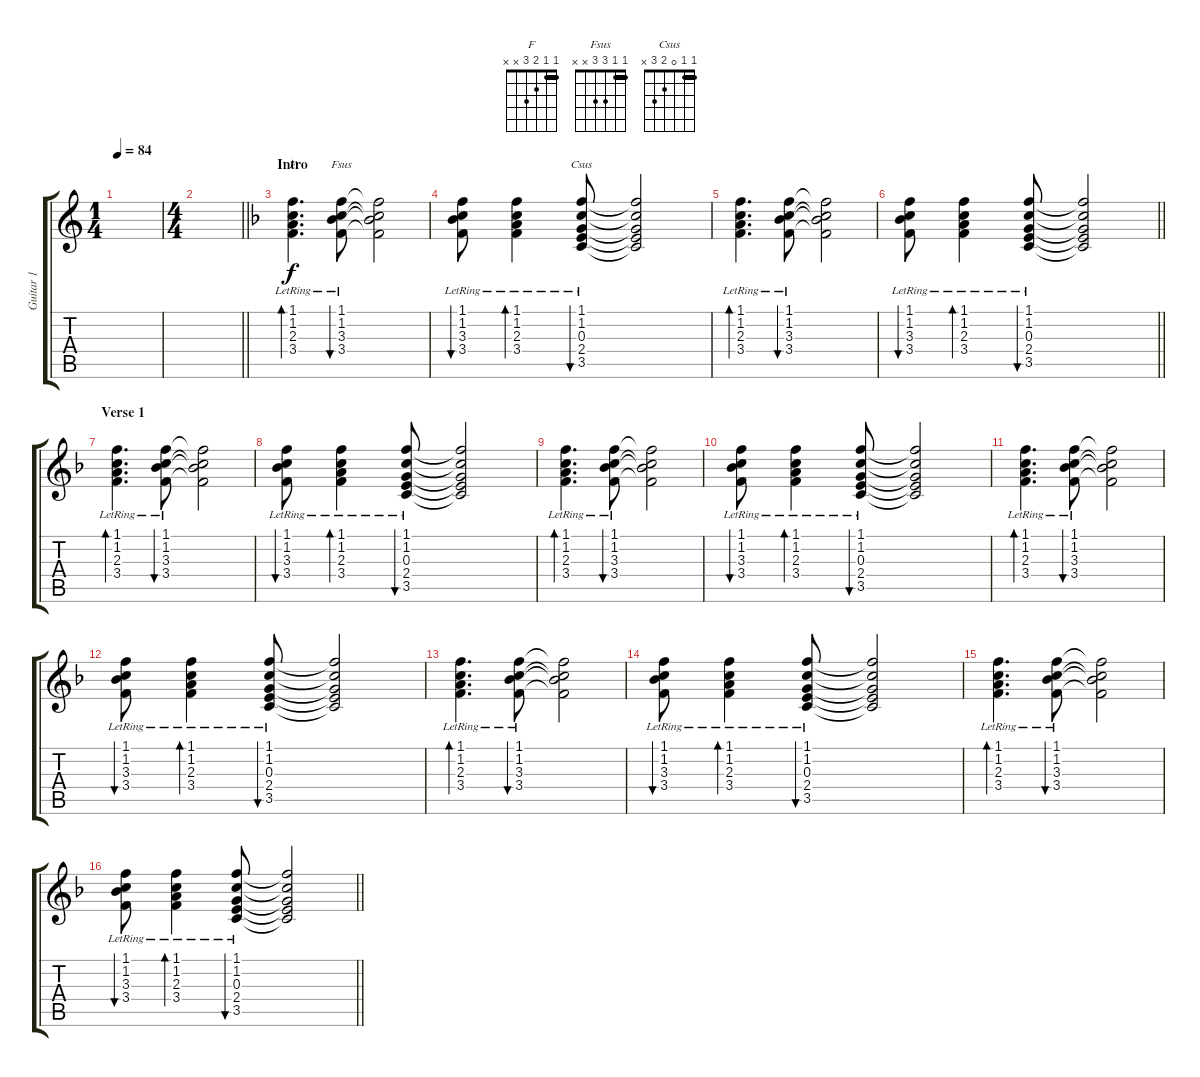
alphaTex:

\track ("Guitar 1" "Guitar 1") {mute instrument acousticguitarnylon}
\staff {score tabs}
\tuning (E4 B3 G3 D3 A2 E2) {hide}
\chord ("F" 1 1 2 3 x x) {barre 1}
\chord ("Fsus" 1 1 3 3 x x) {barre 1}
\chord ("Csus" 1 1 0 2 3 x) {barre 1}
\ts (1 4)
\tempo 84
\clef g2
\ks c
|
\ts (4 4)
\barLineRight lightlight
|
\section ("" "Intro")
\ks f
(1.1{lr} 1.2{lr} 2.3{lr} 3.4{lr}).4{d bd 120 ch "F"} (1.1{lr} 1.2{lr} 3.3{lr} 3.4{lr}).8{bu 120 ch "Fsus"} (1.1{t} 1.2{t} 3.3{t} 3.4{t}).2 |
(1.1{lr} 1.2{lr} 3.3{lr} 3.4{lr}).8{bu 120} (1.1{lr} 1.2{lr} 2.3{lr} 3.4{lr}).4{bd 120} (1.1{lr} 1.2{lr} 0.3{lr} 2.4{lr} 3.5{lr}).8{bu 60 ch "Csus"} (1.1{t} 1.2{t} 0.3{t} 2.4{t} 3.5{t}).2 |
(1.1{lr} 1.2{lr} 2.3{lr} 3.4{lr}).4{d bd 120} (1.1{lr} 1.2{lr} 3.3{lr} 3.4{lr}).8{bu 120} (1.1{t} 1.2{t} 3.3{t} 3.4{t}).2 |
\barLineRight lightlight
(1.1{lr} 1.2{lr} 3.3{lr} 3.4{lr}).8{bu 120} (1.1{lr} 1.2{lr} 2.3{lr} 3.4{lr}).4{bd 120} (1.1{lr} 1.2{lr} 0.3{lr} 2.4{lr} 3.5{lr}).8{bu 60} (1.1{t} 1.2{t} 0.3{t} 2.4{t} 3.5{t}).2 |
\section ("" "Verse 1")
(1.1{lr} 1.2{lr} 2.3{lr} 3.4{lr}).4{d bd 120} (1.1{lr} 1.2{lr} 3.3{lr} 3.4{lr}).8{bu 120} (1.1{t} 1.2{t} 3.3{t} 3.4{t}).2 |
(1.1{lr} 1.2{lr} 3.3{lr} 3.4{lr}).8{bu 120} (1.1{lr} 1.2{lr} 2.3{lr} 3.4{lr}).4{bd 120} (1.1{lr} 1.2{lr} 0.3{lr} 2.4{lr} 3.5{lr}).8{bu 60} (1.1{t} 1.2{t} 0.3{t} 2.4{t} 3.5{t}).2 |
(1.1{lr} 1.2{lr} 2.3{lr} 3.4{lr}).4{d bd 120} (1.1{lr} 1.2{lr} 3.3{lr} 3.4{lr}).8{bu 120} (1.1{t} 1.2{t} 3.3{t} 3.4{t}).2 |
(1.1{lr} 1.2{lr} 3.3{lr} 3.4{lr}).8{bu 120} (1.1{lr} 1.2{lr} 2.3{lr} 3.4{lr}).4{bd 120} (1.1{lr} 1.2{lr} 0.3{lr} 2.4{lr} 3.5{lr}).8{bu 60} (1.1{t} 1.2{t} 0.3{t} 2.4{t} 3.5{t}).2 |
(1.1{lr} 1.2{lr} 2.3{lr} 3.4{lr}).4{d bd 120} (1.1{lr} 1.2{lr} 3.3{lr} 3.4{lr}).8{bu 120} (1.1{t} 1.2{t} 3.3{t} 3.4{t}).2 |
(1.1{lr} 1.2{lr} 3.3{lr} 3.4{lr}).8{bu 120} (1.1{lr} 1.2{lr} 2.3{lr} 3.4{lr}).4{bd 120} (1.1{lr} 1.2{lr} 0.3{lr} 2.4{lr} 3.5{lr}).8{bu 60} (1.1{t} 1.2{t} 0.3{t} 2.4{t} 3.5{t}).2 |
(1.1{lr} 1.2{lr} 2.3{lr} 3.4{lr}).4{d bd 120} (1.1{lr} 1.2{lr} 3.3{lr} 3.4{lr}).8{bu 120} (1.1{t} 1.2{t} 3.3{t} 3.4{t}).2 |
(1.1{lr} 1.2{lr} 3.3{lr} 3.4{lr}).8{bu 120} (1.1{lr} 1.2{lr} 2.3{lr} 3.4{lr}).4{bd 120} (1.1{lr} 1.2{lr} 0.3{lr} 2.4{lr} 3.5{lr}).8{bu 60} (1.1{t} 1.2{t} 0.3{t} 2.4{t} 3.5{t}).2 |
(1.1{lr} 1.2{lr} 2.3{lr} 3.4{lr}).4{d bd 120} (1.1{lr} 1.2{lr} 3.3{lr} 3.4{lr}).8{bu 120} (1.1{t} 1.2{t} 3.3{t} 3.4{t}).2 |
\barLineRight lightlight
(1.1{lr} 1.2{lr} 3.3{lr} 3.4{lr}).8{bu 120} (1.1{lr} 1.2{lr} 2.3{lr} 3.4{lr}).4{bd 120} (1.1{lr} 1.2{lr} 0.3{lr} 2.4{lr} 3.5{lr}).8{bu 60} (1.1{t} 1.2{t} 0.3{t} 2.4{t} 3.5{t}).2
